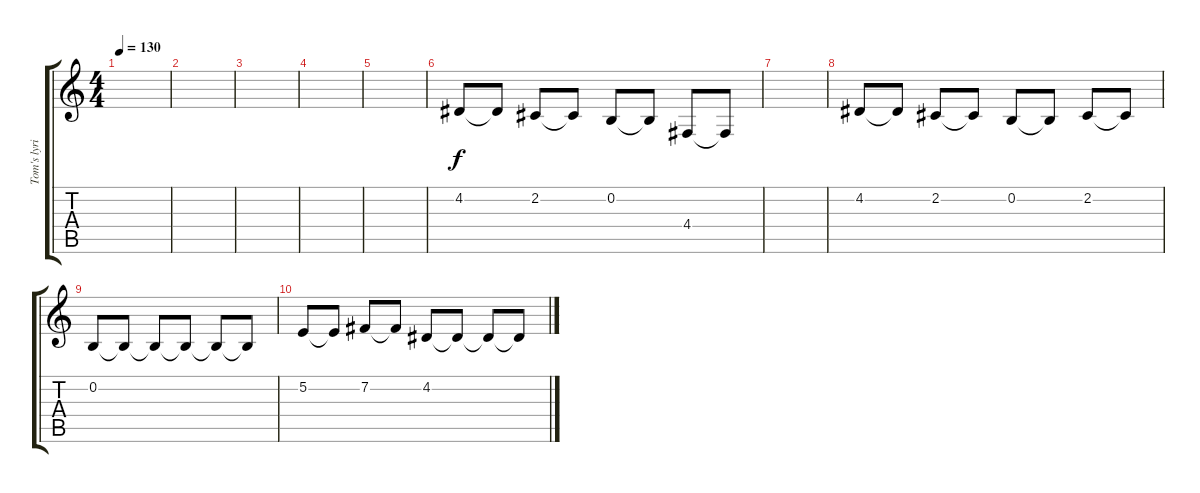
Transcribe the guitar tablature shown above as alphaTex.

\track ("Tom's lyrics" "Tom's lyri") {instrument altosax}
\staff {score tabs}
\tuning (E4 B3 G3 D3 A2 E2) {hide}
\ts (4 4)
\tempo 130
\clef g2
\ks c
|
|
|
|
|
4.2.8 4.2{t}.8 2.2.8 2.2{t}.8 0.2.8 0.2{t}.8 4.4.8 4.4{t}.8 |
|
4.2.8 4.2{t}.8 2.2.8 2.2{t}.8 0.2.8 0.2{t}.8 2.2.8 2.2{t}.8 |
0.2.8 0.2{t}.8 0.2{t}.8 0.2{t}.8 0.2{t}.8 0.2{t}.8 |
5.2.8 5.2{t}.8 7.2.8 7.2{t}.8 4.2.8 4.2{t}.8 4.2{t}.8 4.2{t}.8
